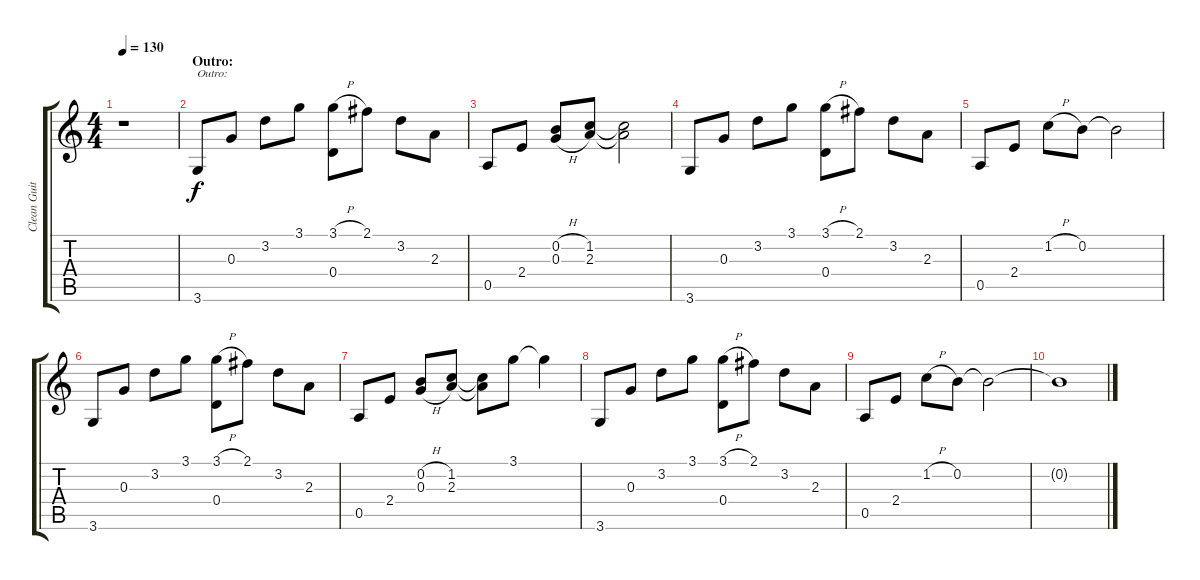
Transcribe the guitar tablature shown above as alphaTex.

\track ("Clean Guitar" "Clean Guit") {instrument acousticguitarsteel}
\staff {score tabs}
\tuning (E4 B3 G3 D3 A2 E2) {hide}
\ts (4 4)
\tempo 130
\clef g2
\ks c
r.1{dy f} |
\section ("" "Outro:")
3.6.8{txt "Outro:"} 0.3.8 3.2.8 3.1.8 (3.1{h} 0.4).8 2.1.8 3.2.8 2.3.8 |
0.5.8 2.4.8 (0.2{h} 0.3{h}).8 (1.2 2.3).8 (1.2{t} 2.3{t}).2 |
3.6.8 0.3.8 3.2.8 3.1.8 (3.1{h} 0.4).8 2.1.8 3.2.8 2.3.8 |
0.5.8 2.4.8 1.2{h}.8 0.2.8 0.2{t}.2 |
3.6.8 0.3.8 3.2.8 3.1.8 (3.1{h} 0.4).8 2.1.8 3.2.8 2.3.8 |
0.5.8 2.4.8 (0.2{h} 0.3{h}).8 (1.2 2.3).8 (1.2{t} 2.3{t}).8 3.1.8 3.1{t}.4 |
3.6.8 0.3.8 3.2.8 3.1.8 (3.1{h} 0.4).8 2.1.8 3.2.8 2.3.8 |
0.5.8 2.4.8 1.2{h}.8 0.2.8 0.2{t}.2 |
0.2{t}.1
